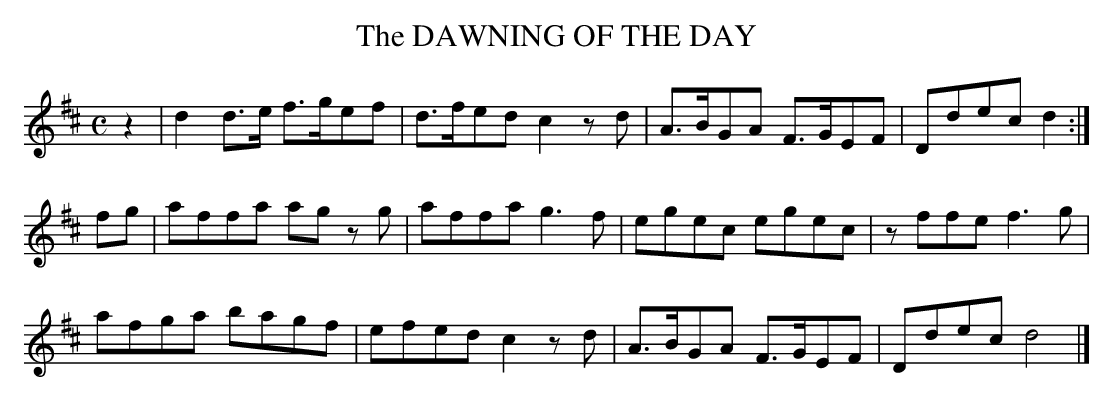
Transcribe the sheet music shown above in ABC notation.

X:1
T:DAWNING OF THE DAY, The
Y:"moderate"
M:C
L:1/8
K:D
z2|d2d>e f>gef|d>fed c2zd|A>BGA F>GEF|Ddec d2:|
fg|affa ag zg|affa g3f|egec egec|zffe f3g|
afga bagf|efed c2zd|A>BGA F>GEF|Ddec d4|]
